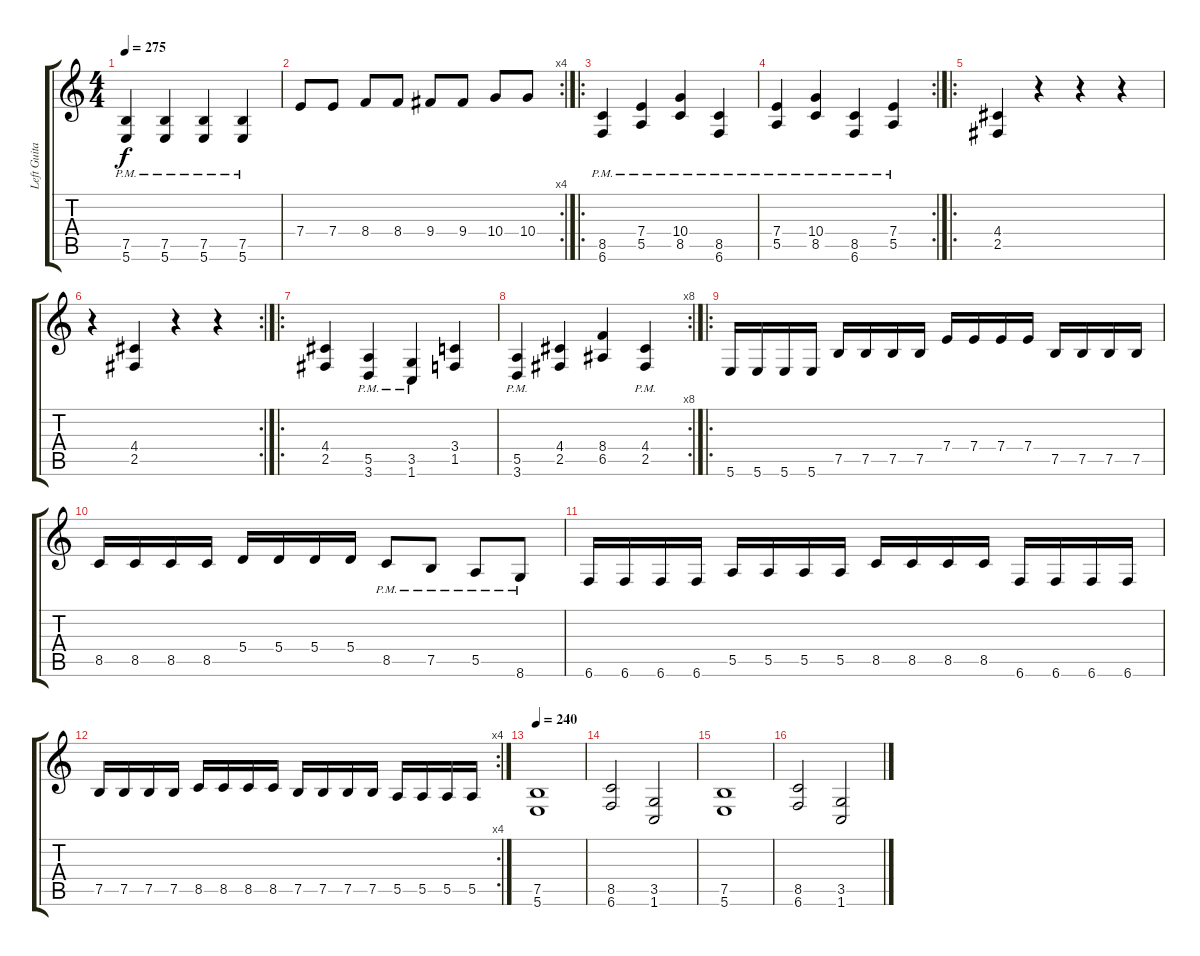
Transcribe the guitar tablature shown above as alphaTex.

\track ("Left Guitar" "Left Guita") {instrument distortionguitar}
\staff {score tabs}
\tuning (B3 Gb3 D3 A2 E2 B1) {hide}
\ts (4 4)
\tempo 275
\clef g2
\ks c
(7.5{pm} 5.6{pm}).4{dy f} (7.5{pm} 5.6{pm}).4 (7.5{pm} 5.6{pm}).4 (7.5{pm} 5.6{pm}).4 |
\rc 4
7.4.8 7.4.8 8.4.8 8.4.8 9.4.8 9.4.8 10.4.8 10.4.8 |
\ro
(8.5{pm} 6.6{pm}).4 (7.4{pm} 5.5{pm}).4 (10.4{pm} 8.5{pm}).4 (8.5{pm} 6.6{pm}).4 |
\rc 2
(7.4{pm} 5.5{pm}).4 (10.4{pm} 8.5{pm}).4 (8.5{pm} 6.6{pm}).4 (7.4{pm} 5.5{pm}).4 |
\ro
(4.4 2.5).4 r.4 r.4 r.4 |
\rc 2
r.4 (4.4 2.5).4 r.4 r.4 |
\ro
(4.4 2.5).4 (5.5{pm} 3.6{pm}).4 (3.5{pm} 1.6{pm}).4 (3.4 1.5).4 |
\rc 8
(5.5{pm} 3.6{pm}).4 (4.4 2.5).4 (8.4 6.5).4 (4.4{pm} 2.5{pm}).4 |
\ro
5.6.16 5.6.16 5.6.16 5.6.16 7.5.16 7.5.16 7.5.16 7.5.16 7.4.16 7.4.16 7.4.16 7.4.16 7.5.16 7.5.16 7.5.16 7.5.16 |
8.5.16 8.5.16 8.5.16 8.5.16 5.4.16 5.4.16 5.4.16 5.4.16 8.5{pm}.8 7.5{pm}.8 5.5{pm}.8 8.6{pm}.8 |
6.6.16 6.6.16 6.6.16 6.6.16 5.5.16 5.5.16 5.5.16 5.5.16 8.5.16 8.5.16 8.5.16 8.5.16 6.6.16 6.6.16 6.6.16 6.6.16 |
\rc 4
7.5.16 7.5.16 7.5.16 7.5.16 8.5.16 8.5.16 8.5.16 8.5.16 7.5.16 7.5.16 7.5.16 7.5.16 5.5.16 5.5.16 5.5.16 5.5.16 |
\tempo 240
(7.5 5.6).1 |
(8.5 6.6).2 (3.5 1.6).2 |
(7.5 5.6).1 |
(8.5 6.6).2 (3.5 1.6).2
